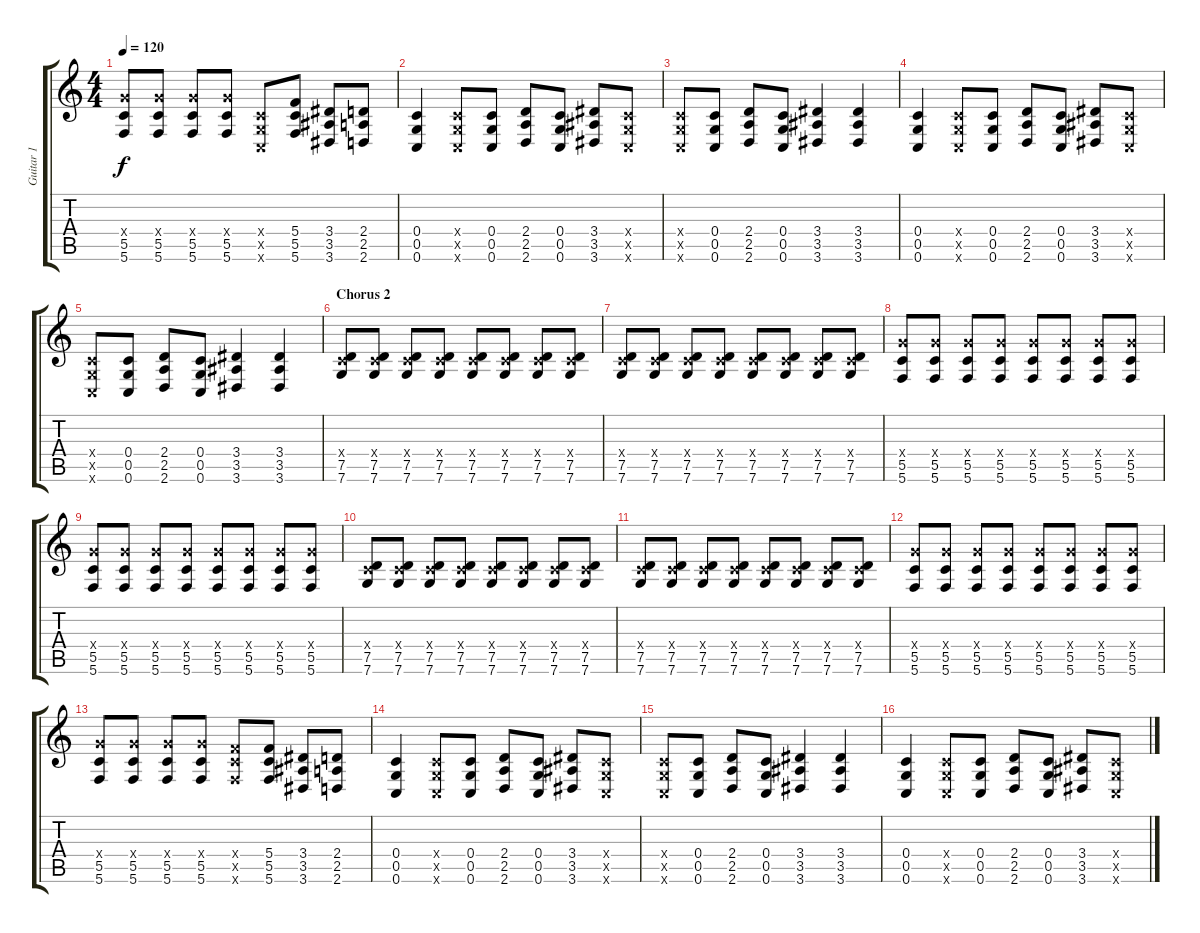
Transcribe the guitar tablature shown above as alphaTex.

\track ("Guitar 1" "Guitar 1") {instrument distortionguitar}
\staff {score tabs}
\tuning (D4 A3 F3 C3 G2 C2) {hide}
\ts (4 4)
\tempo 120
\clef g2
\ks c
(7.4{x} 5.5 5.6).8{dy f} (7.4{x} 5.5 5.6).8 (7.4{x} 5.5 5.6).8 (7.4{x} 5.5 5.6).8 (0.4{x} 0.5{x} 0.6{x}).8 (5.4 5.5 5.6).8 (3.4 3.5 3.6).8 (2.4 2.5 2.6).8 |
(0.4 0.5 0.6).4 (0.4{x} 0.5{x} 0.6{x}).8 (0.4 0.5 0.6).8 (2.4 2.5 2.6).8 (0.4 0.5 0.6).8 (3.4 3.5 3.6).8 (0.4{x} 0.5{x} 0.6{x}).8 |
(0.4{x} 0.5{x} 0.6{x}).8 (0.4 0.5 0.6).8 (2.4 2.5 2.6).8 (0.4 0.5 0.6).8 (3.4 3.5 3.6).4 (3.4 3.5 3.6).4 |
(0.4 0.5 0.6).4 (0.4{x} 0.5{x} 0.6{x}).8 (0.4 0.5 0.6).8 (2.4 2.5 2.6).8 (0.4 0.5 0.6).8 (3.4 3.5 3.6).8 (0.4{x} 0.5{x} 0.6{x}).8 |
(0.4{x} 0.5{x} 0.6{x}).8 (0.4 0.5 0.6).8 (2.4 2.5 2.6).8 (0.4 0.5 0.6).8 (3.4 3.5 3.6).4 (3.4 3.5 3.6).4 |
\section ("" "Chorus 2")
(0.4{x} 7.5 7.6).8 (0.4{x} 7.5 7.6).8 (0.4{x} 7.5 7.6).8 (0.4{x} 7.5 7.6).8 (0.4{x} 7.5 7.6).8 (0.4{x} 7.5 7.6).8 (0.4{x} 7.5 7.6).8 (0.4{x} 7.5 7.6).8 |
(0.4{x} 7.5 7.6).8 (0.4{x} 7.5 7.6).8 (0.4{x} 7.5 7.6).8 (0.4{x} 7.5 7.6).8 (0.4{x} 7.5 7.6).8 (0.4{x} 7.5 7.6).8 (0.4{x} 7.5 7.6).8 (0.4{x} 7.5 7.6).8 |
(7.4{x} 5.5 5.6).8 (7.4{x} 5.5 5.6).8 (7.4{x} 5.5 5.6).8 (7.4{x} 5.5 5.6).8 (7.4{x} 5.5 5.6).8 (7.4{x} 5.5 5.6).8 (7.4{x} 5.5 5.6).8 (7.4{x} 5.5 5.6).8 |
(7.4{x} 5.5 5.6).8 (7.4{x} 5.5 5.6).8 (7.4{x} 5.5 5.6).8 (7.4{x} 5.5 5.6).8 (7.4{x} 5.5 5.6).8 (7.4{x} 5.5 5.6).8 (7.4{x} 5.5 5.6).8 (7.4{x} 5.5 5.6).8 |
(0.4{x} 7.5 7.6).8 (0.4{x} 7.5 7.6).8 (0.4{x} 7.5 7.6).8 (0.4{x} 7.5 7.6).8 (0.4{x} 7.5 7.6).8 (0.4{x} 7.5 7.6).8 (0.4{x} 7.5 7.6).8 (0.4{x} 7.5 7.6).8 |
(0.4{x} 7.5 7.6).8 (0.4{x} 7.5 7.6).8 (0.4{x} 7.5 7.6).8 (0.4{x} 7.5 7.6).8 (0.4{x} 7.5 7.6).8 (0.4{x} 7.5 7.6).8 (0.4{x} 7.5 7.6).8 (0.4{x} 7.5 7.6).8 |
(7.4{x} 5.5 5.6).8 (7.4{x} 5.5 5.6).8 (7.4{x} 5.5 5.6).8 (7.4{x} 5.5 5.6).8 (7.4{x} 5.5 5.6).8 (7.4{x} 5.5 5.6).8 (7.4{x} 5.5 5.6).8 (7.4{x} 5.5 5.6).8 |
(7.4{x} 5.5 5.6).8 (7.4{x} 5.5 5.6).8 (7.4{x} 5.5 5.6).8 (7.4{x} 5.5 5.6).8 (5.4{x} 5.5{x} 5.6{x}).8 (5.4 5.5 5.6).8 (3.4 3.5 3.6).8 (2.4 2.5 2.6).8 |
(0.4 0.5 0.6).4 (0.4{x} 0.5{x} 0.6{x}).8 (0.4 0.5 0.6).8 (2.4 2.5 2.6).8 (0.4 0.5 0.6).8 (3.4 3.5 3.6).8 (0.4{x} 0.5{x} 0.6{x}).8 |
(0.4{x} 0.5{x} 0.6{x}).8 (0.4 0.5 0.6).8 (2.4 2.5 2.6).8 (0.4 0.5 0.6).8 (3.4 3.5 3.6).4 (3.4 3.5 3.6).4 |
(0.4 0.5 0.6).4 (0.4{x} 0.5{x} 0.6{x}).8 (0.4 0.5 0.6).8 (2.4 2.5 2.6).8 (0.4 0.5 0.6).8 (3.4 3.5 3.6).8 (0.4{x} 0.5{x} 0.6{x}).8
